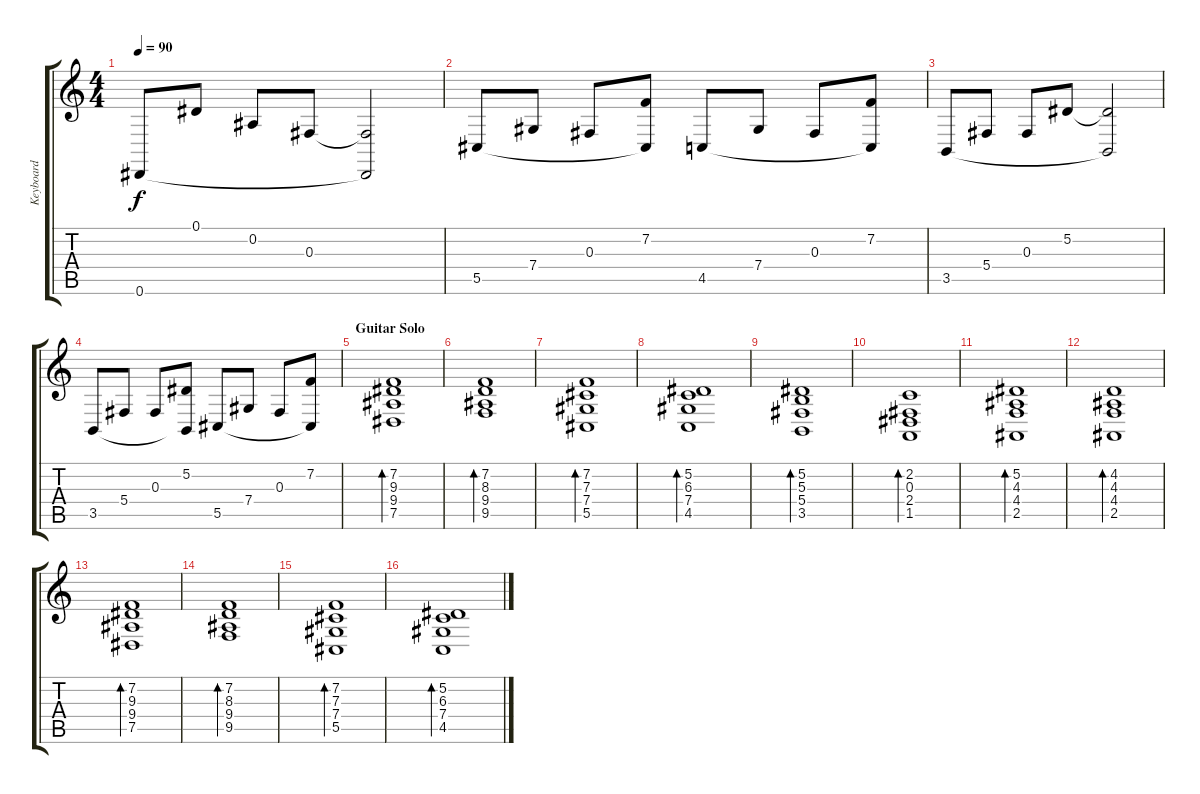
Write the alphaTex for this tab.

\track ("Keyboard" "Keyboard") {instrument orchestralharp}
\staff {score tabs}
\tuning (Eb4 Bb3 Gb3 Db3 Ab2 Eb2) {hide}
\ts (4 4)
\tempo 90
\clef g2
\ks c
0.6.8{dy f} 0.1.8 0.2.8 0.3.8 (0.3{t} 0.6{t}).2 |
5.5.8 7.4.8 0.3.8 (7.2 5.5{t}).8 4.5.8 7.4.8 0.3.8 (7.2 4.5{t}).8 |
3.5.8 5.4.8 0.3.8 5.2.8 (5.2{t} 3.5{t}).2 |
3.5.8 5.4.8 0.3.8 (5.2 3.5{t}).8 5.5.8 7.4.8 0.3.8 (7.2 5.5{t}).8 |
\section ("" "Guitar Solo")
(7.2 9.3 9.4 7.5).1{bd 30} |
(7.2 8.3 9.4 9.5).1{bd 30} |
(7.2 7.3 7.4 5.5).1{bd 30} |
(5.2 6.3 7.4 4.5).1{bd 30} |
(5.2 5.3 5.4 3.5).1{bd 30} |
(2.2 0.3 2.4 1.5).1{bd 30} |
(5.2 4.3 4.4 2.5).1{bd 30} |
(4.2 4.3 4.4 2.5).1{bd 30} |
(7.2 9.3 9.4 7.5).1{bd 30} |
(7.2 8.3 9.4 9.5).1{bd 30} |
(7.2 7.3 7.4 5.5).1{bd 30} |
(5.2 6.3 7.4 4.5).1{bd 30}
